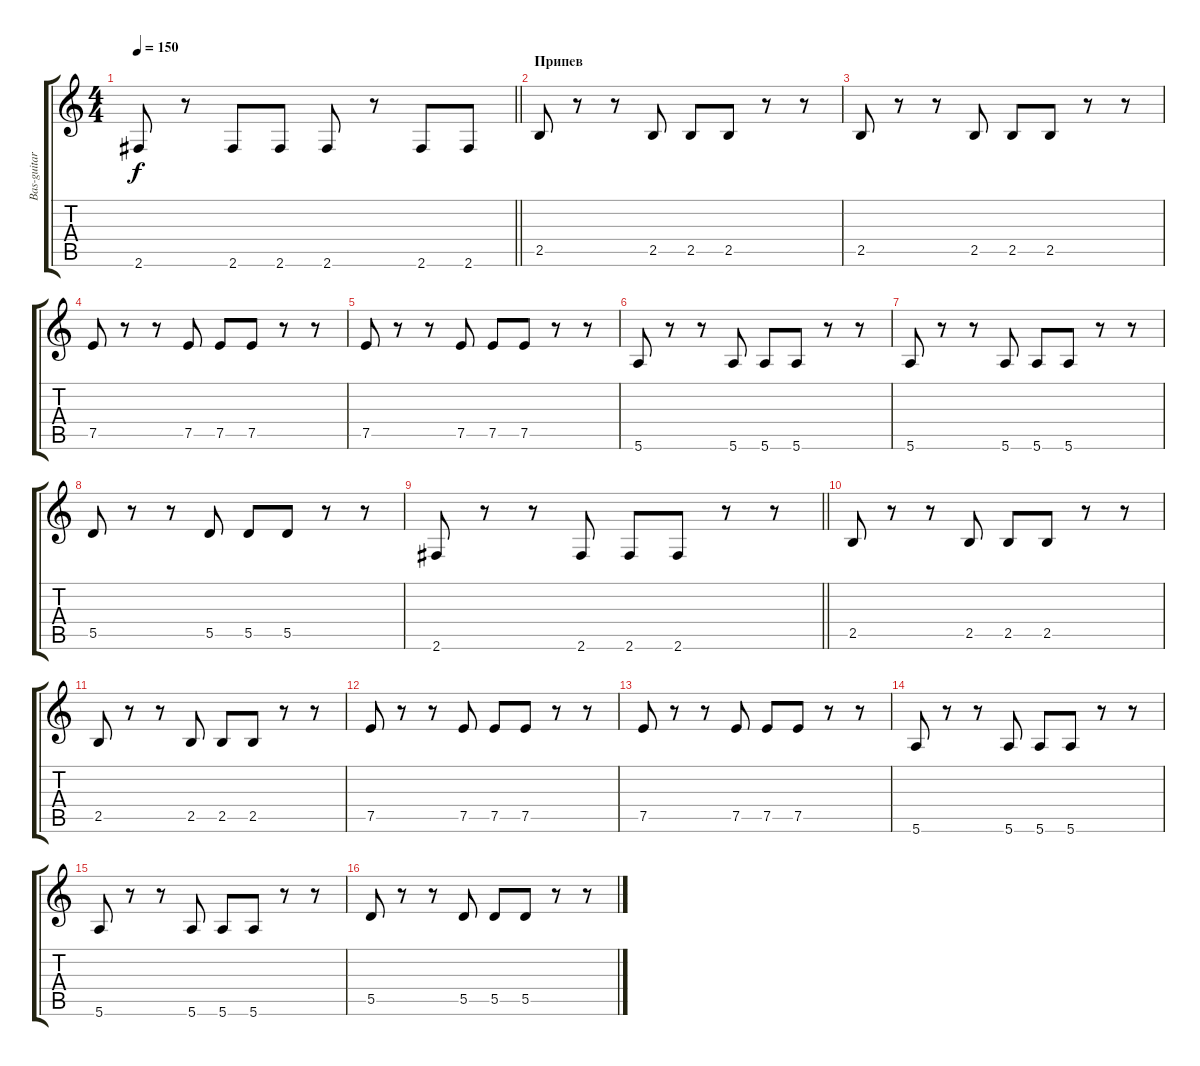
\track ("Bas-guitar" "Bas-guitar") {instrument electricbasspick}
\staff {score tabs}
\tuning (E4 B3 G3 D3 A2 E2) {hide}
\ts (4 4)
\tempo 150
\clef g2
\barLineRight lightlight
\ks c
2.6.8{dy f} r.8 2.6.8 2.6.8 2.6.8 r.8 2.6.8 2.6.8 |
\section ("" "Припев")
2.5.8 r.8 r.8 2.5.8 2.5.8 2.5.8 r.8 r.8 |
2.5.8 r.8 r.8 2.5.8 2.5.8 2.5.8 r.8 r.8 |
7.5.8 r.8 r.8 7.5.8 7.5.8 7.5.8 r.8 r.8 |
7.5.8 r.8 r.8 7.5.8 7.5.8 7.5.8 r.8 r.8 |
5.6.8 r.8 r.8 5.6.8 5.6.8 5.6.8 r.8 r.8 |
5.6.8 r.8 r.8 5.6.8 5.6.8 5.6.8 r.8 r.8 |
5.5.8 r.8 r.8 5.5.8 5.5.8 5.5.8 r.8 r.8 |
\barLineRight lightlight
2.6.8 r.8 r.8 2.6.8 2.6.8 2.6.8 r.8 r.8 |
2.5.8 r.8 r.8 2.5.8 2.5.8 2.5.8 r.8 r.8 |
2.5.8 r.8 r.8 2.5.8 2.5.8 2.5.8 r.8 r.8 |
7.5.8 r.8 r.8 7.5.8 7.5.8 7.5.8 r.8 r.8 |
7.5.8 r.8 r.8 7.5.8 7.5.8 7.5.8 r.8 r.8 |
5.6.8 r.8 r.8 5.6.8 5.6.8 5.6.8 r.8 r.8 |
5.6.8 r.8 r.8 5.6.8 5.6.8 5.6.8 r.8 r.8 |
5.5.8 r.8 r.8 5.5.8 5.5.8 5.5.8 r.8 r.8
